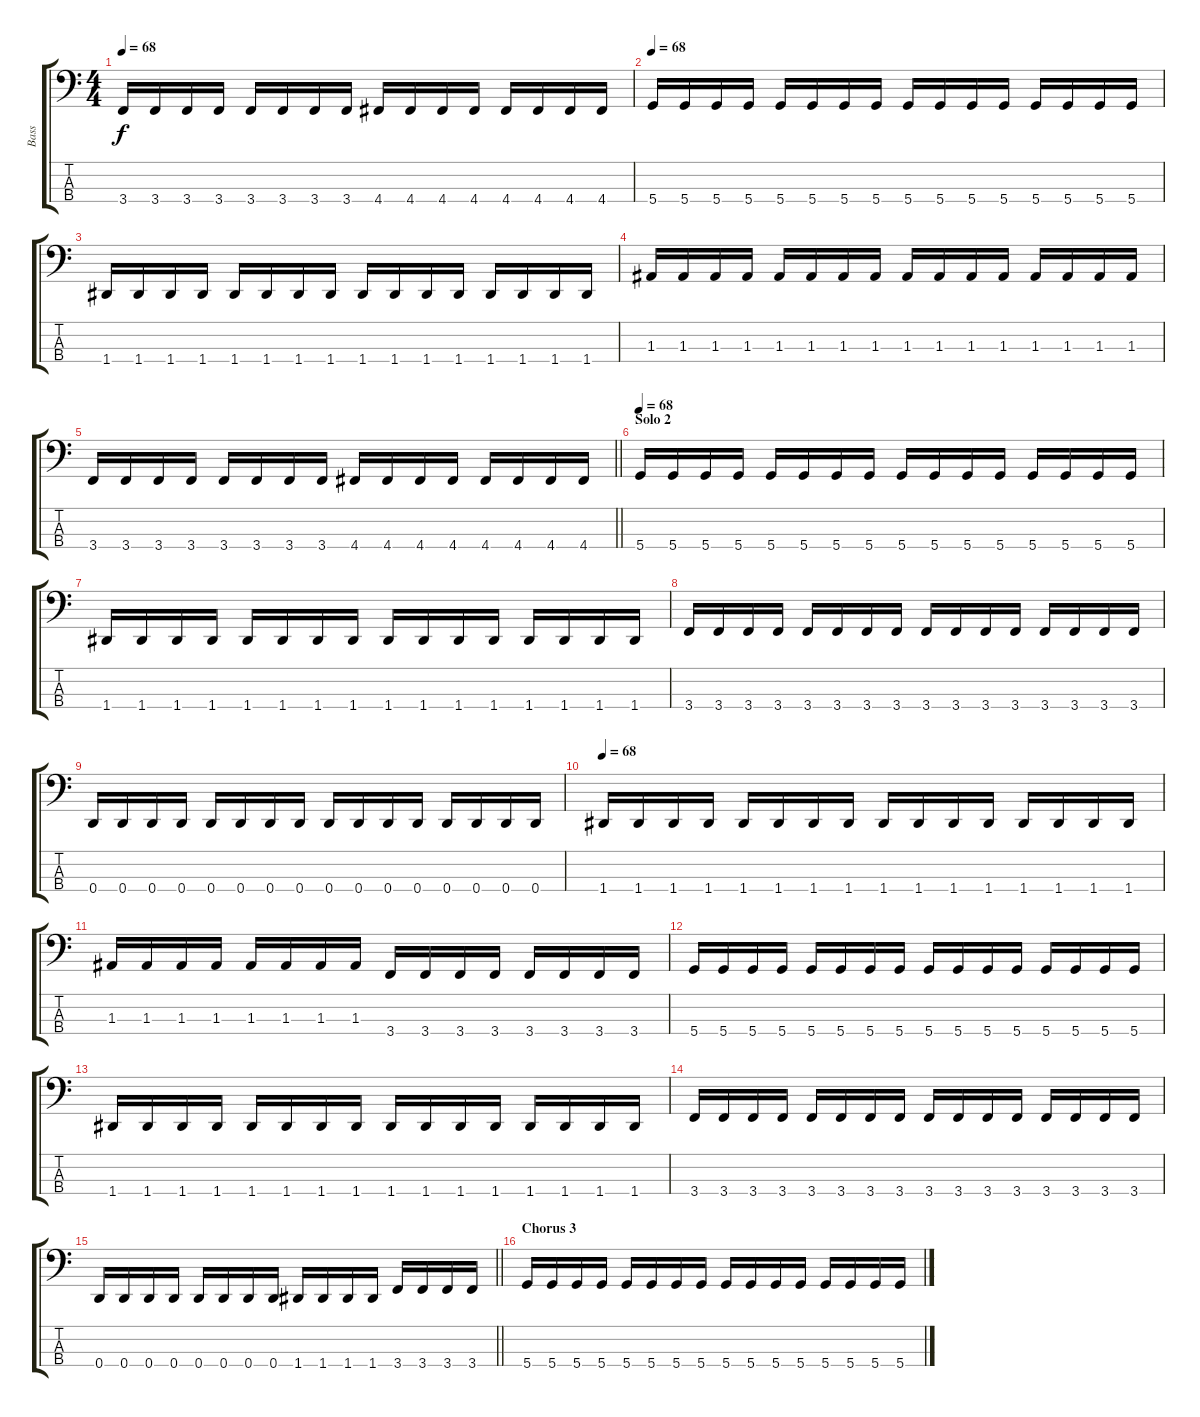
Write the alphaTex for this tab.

\track ("Bass" "Bass") {instrument electricbassfinger}
\staff {score tabs}
\tuning (G2 D2 A1 D1) {hide}
\ts (4 4)
\tempo 68
\clef f4
\ks c
3.4.16{dy f} 3.4.16 3.4.16 3.4.16 3.4.16 3.4.16 3.4.16 3.4.16 4.4.16 4.4.16 4.4.16 4.4.16 4.4.16 4.4.16 4.4.16 4.4.16 |
\tempo 68
5.4.16 5.4.16 5.4.16 5.4.16 5.4.16 5.4.16 5.4.16 5.4.16 5.4.16 5.4.16 5.4.16 5.4.16 5.4.16 5.4.16 5.4.16 5.4.16 |
1.4.16 1.4.16 1.4.16 1.4.16 1.4.16 1.4.16 1.4.16 1.4.16 1.4.16 1.4.16 1.4.16 1.4.16 1.4.16 1.4.16 1.4.16 1.4.16 |
1.3.16 1.3.16 1.3.16 1.3.16 1.3.16 1.3.16 1.3.16 1.3.16 1.3.16 1.3.16 1.3.16 1.3.16 1.3.16 1.3.16 1.3.16 1.3.16 |
\barLineRight lightlight
3.4.16 3.4.16 3.4.16 3.4.16 3.4.16 3.4.16 3.4.16 3.4.16 4.4.16 4.4.16 4.4.16 4.4.16 4.4.16 4.4.16 4.4.16 4.4.16 |
\section ("" "Solo 2")
\tempo 68
5.4.16 5.4.16 5.4.16 5.4.16 5.4.16 5.4.16 5.4.16 5.4.16 5.4.16 5.4.16 5.4.16 5.4.16 5.4.16 5.4.16 5.4.16 5.4.16 |
1.4.16 1.4.16 1.4.16 1.4.16 1.4.16 1.4.16 1.4.16 1.4.16 1.4.16 1.4.16 1.4.16 1.4.16 1.4.16 1.4.16 1.4.16 1.4.16 |
3.4.16 3.4.16 3.4.16 3.4.16 3.4.16 3.4.16 3.4.16 3.4.16 3.4.16 3.4.16 3.4.16 3.4.16 3.4.16 3.4.16 3.4.16 3.4.16 |
0.4.16 0.4.16 0.4.16 0.4.16 0.4.16 0.4.16 0.4.16 0.4.16 0.4.16 0.4.16 0.4.16 0.4.16 0.4.16 0.4.16 0.4.16 0.4.16 |
\tempo 68
1.4.16 1.4.16 1.4.16 1.4.16 1.4.16 1.4.16 1.4.16 1.4.16 1.4.16 1.4.16 1.4.16 1.4.16 1.4.16 1.4.16 1.4.16 1.4.16 |
1.3.16 1.3.16 1.3.16 1.3.16 1.3.16 1.3.16 1.3.16 1.3.16 3.4.16 3.4.16 3.4.16 3.4.16 3.4.16 3.4.16 3.4.16 3.4.16 |
5.4.16 5.4.16 5.4.16 5.4.16 5.4.16 5.4.16 5.4.16 5.4.16 5.4.16 5.4.16 5.4.16 5.4.16 5.4.16 5.4.16 5.4.16 5.4.16 |
1.4.16 1.4.16 1.4.16 1.4.16 1.4.16 1.4.16 1.4.16 1.4.16 1.4.16 1.4.16 1.4.16 1.4.16 1.4.16 1.4.16 1.4.16 1.4.16 |
3.4.16 3.4.16 3.4.16 3.4.16 3.4.16 3.4.16 3.4.16 3.4.16 3.4.16 3.4.16 3.4.16 3.4.16 3.4.16 3.4.16 3.4.16 3.4.16 |
\barLineRight lightlight
0.4.16 0.4.16 0.4.16 0.4.16 0.4.16 0.4.16 0.4.16 0.4.16 1.4.16 1.4.16 1.4.16 1.4.16 3.4.16 3.4.16 3.4.16 3.4.16 |
\section ("" "Chorus 3")
5.4.16 5.4.16 5.4.16 5.4.16 5.4.16 5.4.16 5.4.16 5.4.16 5.4.16 5.4.16 5.4.16 5.4.16 5.4.16 5.4.16 5.4.16 5.4.16
